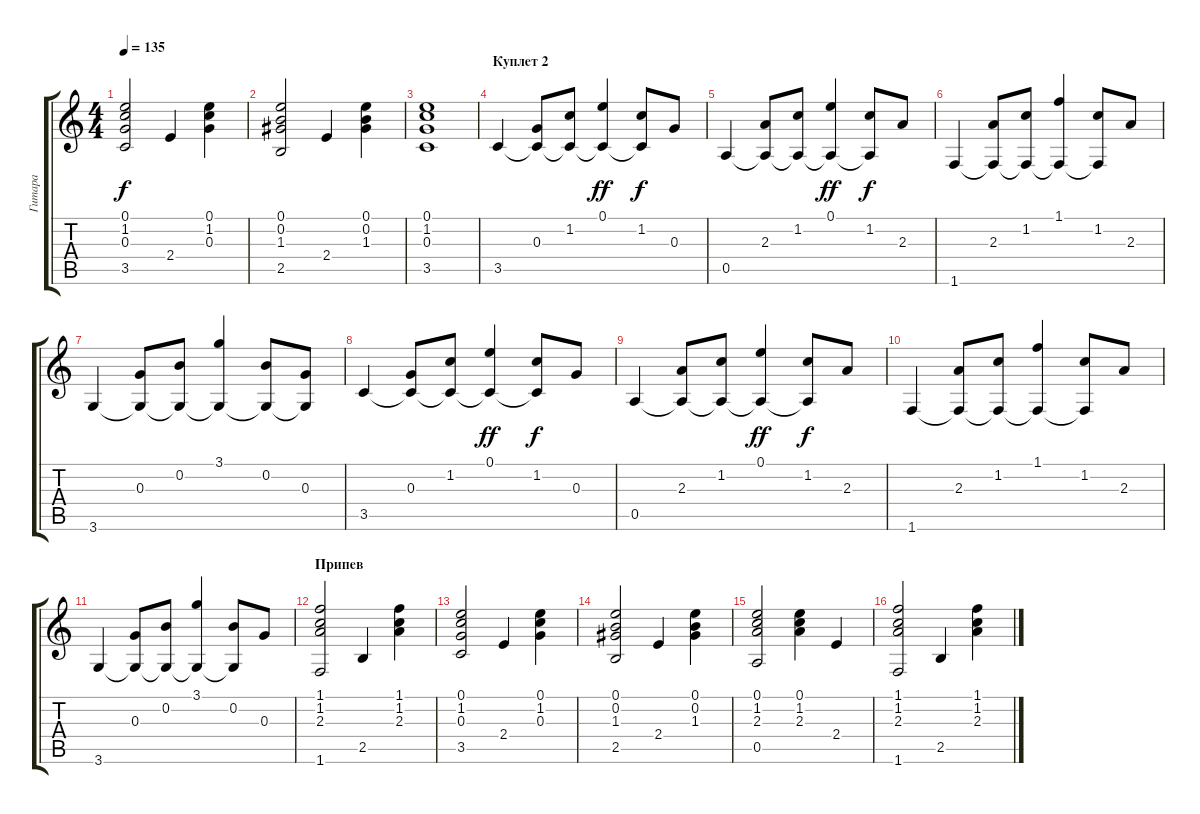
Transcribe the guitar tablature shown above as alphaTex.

\track ("Гитара" "Гитара") {instrument acousticguitarnylon}
\staff {score tabs}
\tuning (E4 B3 G3 D3 A2 E2) {hide}
\ts (4 4)
\tempo 135
\clef g2
\ks c
(0.1 1.2 0.3 3.5).2{dy f} 2.4.4 (0.1 1.2 0.3).4 |
(0.1 0.2 1.3 2.5).2 2.4.4 (0.1 0.2 1.3).4 |
(0.1 1.2 0.3 3.5).1 |
\section ("" "Куплет 2")
3.5.4 (0.3 3.5{t}).8 (1.2 3.5{t}).8 (0.1 3.5{t}).4{dy ff} (1.2 3.5{t}).8{dy f} 0.3.8 |
0.5.4 (2.3 0.5{t}).8 (1.2 0.5{t}).8 (0.1 0.5{t}).4{dy ff} (1.2 0.5{t}).8{dy f} 2.3.8 |
1.6.4 (2.3 1.6{t}).8 (1.2 1.6{t}).8 (1.1 1.6{t}).4 (1.2 1.6{t}).8 2.3.8 |
3.6.4 (0.3 3.6{t}).8 (0.2 3.6{t}).8 (3.1 3.6{t}).4 (0.2 3.6{t}).8 (0.3 3.6{t}).8 |
3.5.4 (0.3 3.5{t}).8 (1.2 3.5{t}).8 (0.1 3.5{t}).4{dy ff} (1.2 3.5{t}).8{dy f} 0.3.8 |
0.5.4 (2.3 0.5{t}).8 (1.2 0.5{t}).8 (0.1 0.5{t}).4{dy ff} (1.2 0.5{t}).8{dy f} 2.3.8 |
1.6.4 (2.3 1.6{t}).8 (1.2 1.6{t}).8 (1.1 1.6{t}).4 (1.2 1.6{t}).8 2.3.8 |
3.6.4 (0.3 3.6{t}).8 (0.2 3.6{t}).8 (3.1 3.6{t}).4 (0.2 3.6{t}).8 0.3.8 |
\section ("" "Припев")
(1.1 1.2 2.3 1.6).2 2.5.4 (1.1 1.2 2.3).4 |
(0.1 1.2 0.3 3.5).2 2.4.4 (0.1 1.2 0.3).4 |
(0.1 0.2 1.3 2.5).2 2.4.4 (0.1 0.2 1.3).4 |
(0.1 1.2 2.3 0.5).2 (0.1 1.2 2.3).4 2.4.4 |
(1.1 1.2 2.3 1.6).2 2.5.4 (1.1 1.2 2.3).4
